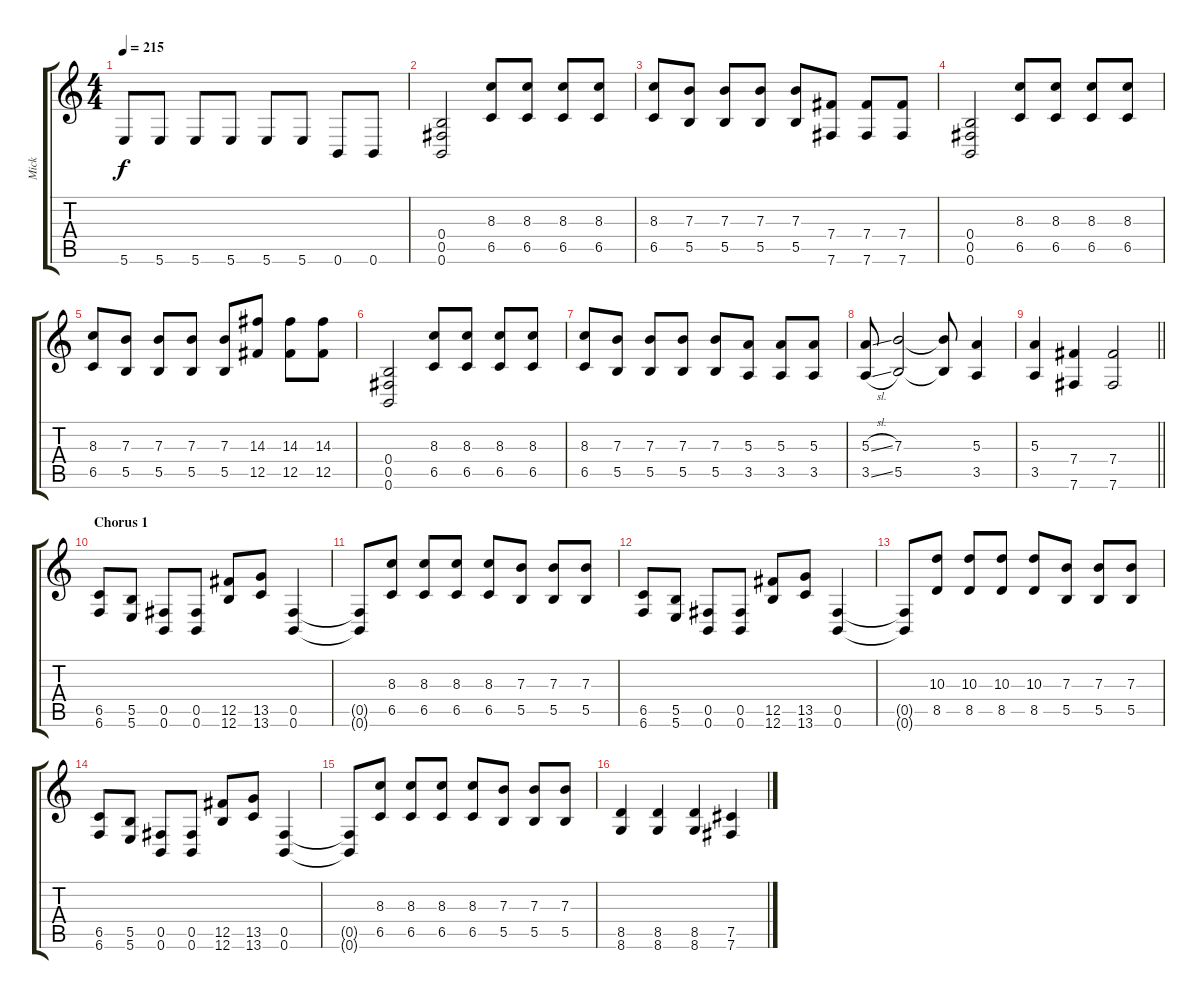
\track ("Mick" "Mick") {instrument distortionguitar}
\staff {score tabs}
\tuning (Db4 Ab3 E3 B2 Gb2 B1) {hide}
\ts (4 4)
\tempo 215
\clef g2
\ks c
5.6.8{dy f} 5.6.8 5.6.8 5.6.8 5.6.8 5.6.8 0.6.8 0.6.8 |
(0.4 0.5 0.6).2 (8.3 6.5).8 (8.3 6.5).8 (8.3 6.5).8 (8.3 6.5).8 |
(8.3 6.5).8 (7.3 5.5).8 (7.3 5.5).8 (7.3 5.5).8 (7.3 5.5).8 (7.4 7.6).8 (7.4 7.6).8 (7.4 7.6).8 |
(0.4 0.5 0.6).2 (8.3 6.5).8 (8.3 6.5).8 (8.3 6.5).8 (8.3 6.5).8 |
(8.3 6.5).8 (7.3 5.5).8 (7.3 5.5).8 (7.3 5.5).8 (7.3 5.5).8 (14.3 12.5).8 (14.3 12.5).8 (14.3 12.5).8 |
(0.4 0.5 0.6).2 (8.3 6.5).8 (8.3 6.5).8 (8.3 6.5).8 (8.3 6.5).8 |
(8.3 6.5).8 (7.3 5.5).8 (7.3 5.5).8 (7.3 5.5).8 (7.3 5.5).8 (5.3 3.5).8 (5.3 3.5).8 (5.3 3.5).8 |
(5.3{sl} 3.5{sl}).8 (7.3 5.5).2 (7.3{t} 5.5{t}).8 (5.3 3.5).4 |
\barLineRight lightlight
(5.3 3.5).4 (7.4 7.6).4 (7.4 7.6).2 |
\section ("" "Chorus 1")
(6.5 6.6).8 (5.5 5.6).8 (0.5 0.6).8 (0.5 0.6).8 (12.5 12.6).8 (13.5 13.6).8 (0.5 0.6).4 |
(0.5{t} 0.6{t}).8 (8.3 6.5).8 (8.3 6.5).8 (8.3 6.5).8 (8.3 6.5).8 (7.3 5.5).8 (7.3 5.5).8 (7.3 5.5).8 |
(6.5 6.6).8 (5.5 5.6).8 (0.5 0.6).8 (0.5 0.6).8 (12.5 12.6).8 (13.5 13.6).8 (0.5 0.6).4 |
(0.5{t} 0.6{t}).8 (10.3 8.5).8 (10.3 8.5).8 (10.3 8.5).8 (10.3 8.5).8 (7.3 5.5).8 (7.3 5.5).8 (7.3 5.5).8 |
(6.5 6.6).8 (5.5 5.6).8 (0.5 0.6).8 (0.5 0.6).8 (12.5 12.6).8 (13.5 13.6).8 (0.5 0.6).4 |
(0.5{t} 0.6{t}).8 (8.3 6.5).8 (8.3 6.5).8 (8.3 6.5).8 (8.3 6.5).8 (7.3 5.5).8 (7.3 5.5).8 (7.3 5.5).8 |
(8.5 8.6).4 (8.5 8.6).4 (8.5 8.6).4 (7.5 7.6).4
